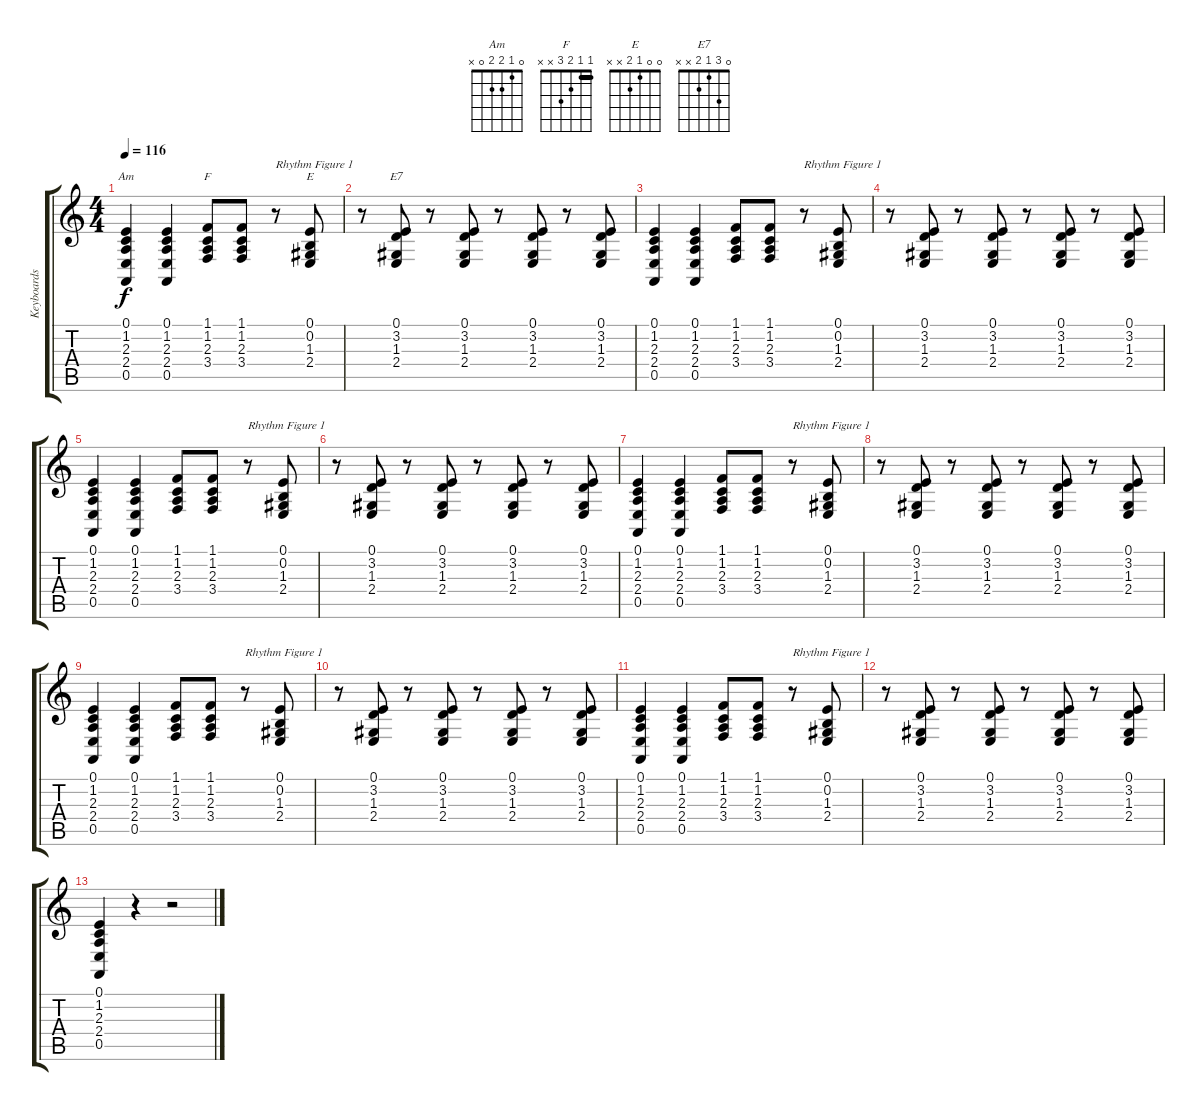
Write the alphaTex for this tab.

\track ("Keyboards" "Keyboards") {instrument electricgrandpiano}
\staff {score tabs}
\tuning (E4 B3 G3 D3 A2 E2) {hide}
\chord ("Am" 0 1 2 2 0 x)
\chord ("F" 1 1 2 3 x x) {barre 1}
\chord ("E" 0 0 1 2 x x)
\chord ("E7" 0 3 1 2 x x)
\ts (4 4)
\tempo 116
\clef g2
\ks c
(0.1 1.2 2.3 2.4 0.5).4{ch "Am" dy f} (0.1 1.2 2.3 2.4 0.5).4 (1.1 1.2 2.3 3.4).8{ch "F"} (1.1 1.2 2.3 3.4).8 r.8{txt "Rhythm Figure 1"} (0.1 0.2 1.3 2.4).8{ch "E"} |
r.8 (0.1 3.2 1.3 2.4).8{ch "E7"} r.8 (0.1 3.2 1.3 2.4).8 r.8 (0.1 3.2 1.3 2.4).8 r.8 (0.1 3.2 1.3 2.4).8 |
(0.1 1.2 2.3 2.4 0.5).4 (0.1 1.2 2.3 2.4 0.5).4 (1.1 1.2 2.3 3.4).8 (1.1 1.2 2.3 3.4).8 r.8{txt "Rhythm Figure 1"} (0.1 0.2 1.3 2.4).8 |
r.8 (0.1 3.2 1.3 2.4).8 r.8 (0.1 3.2 1.3 2.4).8 r.8 (0.1 3.2 1.3 2.4).8 r.8 (0.1 3.2 1.3 2.4).8 |
(0.1 1.2 2.3 2.4 0.5).4 (0.1 1.2 2.3 2.4 0.5).4 (1.1 1.2 2.3 3.4).8 (1.1 1.2 2.3 3.4).8 r.8{txt "Rhythm Figure 1"} (0.1 0.2 1.3 2.4).8 |
r.8 (0.1 3.2 1.3 2.4).8 r.8 (0.1 3.2 1.3 2.4).8 r.8 (0.1 3.2 1.3 2.4).8 r.8 (0.1 3.2 1.3 2.4).8 |
(0.1 1.2 2.3 2.4 0.5).4 (0.1 1.2 2.3 2.4 0.5).4 (1.1 1.2 2.3 3.4).8 (1.1 1.2 2.3 3.4).8 r.8{txt "Rhythm Figure 1"} (0.1 0.2 1.3 2.4).8 |
r.8 (0.1 3.2 1.3 2.4).8 r.8 (0.1 3.2 1.3 2.4).8 r.8 (0.1 3.2 1.3 2.4).8 r.8 (0.1 3.2 1.3 2.4).8 |
(0.1 1.2 2.3 2.4 0.5).4 (0.1 1.2 2.3 2.4 0.5).4 (1.1 1.2 2.3 3.4).8 (1.1 1.2 2.3 3.4).8 r.8{txt "Rhythm Figure 1"} (0.1 0.2 1.3 2.4).8 |
r.8 (0.1 3.2 1.3 2.4).8 r.8 (0.1 3.2 1.3 2.4).8 r.8 (0.1 3.2 1.3 2.4).8 r.8 (0.1 3.2 1.3 2.4).8 |
(0.1 1.2 2.3 2.4 0.5).4 (0.1 1.2 2.3 2.4 0.5).4 (1.1 1.2 2.3 3.4).8 (1.1 1.2 2.3 3.4).8 r.8{txt "Rhythm Figure 1"} (0.1 0.2 1.3 2.4).8 |
r.8 (0.1 3.2 1.3 2.4).8 r.8 (0.1 3.2 1.3 2.4).8 r.8 (0.1 3.2 1.3 2.4).8 r.8 (0.1 3.2 1.3 2.4).8 |
(0.1 1.2 2.3 2.4 0.5).4 r.4 r.2
